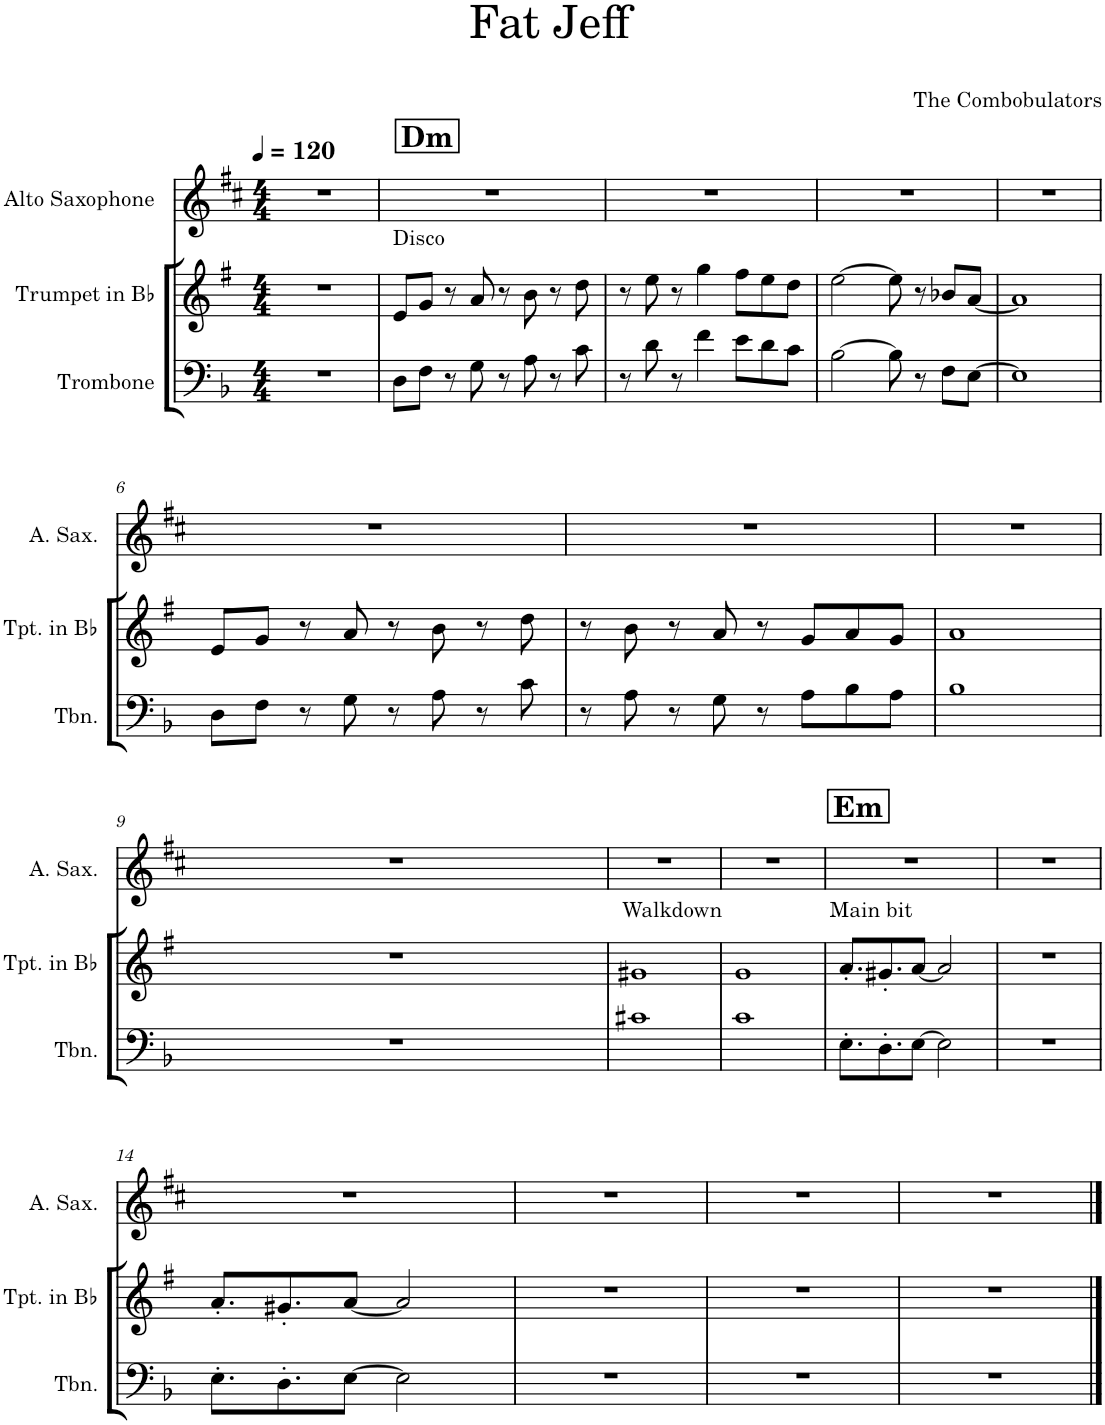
**kern	**kern	**kern
*part3	*part2	*part1
*staff3	*staff2	*staff1
*I"Trombone	*I"Trumpet in Bb	*I"Alto Saxophone
*I'Tbn.	*I'Tpt. in Bb	*I'A. Sax.
*clefF4	*clefG2	*clefG2
*	*Trd1c2	*Trd5c9
*k[b-]	*k[f#]	*k[f#c#]
*M4/4	*M4/4	*M4/4
*MM120	*MM120	*MM120
=1	=1	=1
1r	1r	1r
!!LO:REH:place=s1:a:B:cj:fs=14:t=Dm
=2	=2	=2
!	!LO:TX:a:t=Disco	!
8D\L	8e/L	1r
8F\J	8g/J	.
8r	8r	.
8G\	8a/	.
8r	8r	.
8A\	8b\	.
8r	8r	.
8c\	8dd\	.
=3	=3	=3
8r	8r	1r
8d\	8ee\	.
8r	8r	.
4f\	4gg\	.
8e\L	8ff#\L	.
8d\	8ee\	.
8c\J	8dd\J	.
=4	=4	=4
[2B-\	[2ee\	1r
8B-\]	8ee\]	.
8r	8r	.
8F\L	8b-X/L	.
[8E\J	[8a/J	.
=5	=5	=5
1E]	1a]	1r
!!LO:LB:g=z
=6	=6	=6
8D\L	8e/L	1r
8F\J	8g/J	.
8r	8r	.
8G\	8a/	.
8r	8r	.
8A\	8b\	.
8r	8r	.
8c\	8dd\	.
=7	=7	=7
8r	8r	1r
8A\	8b\	.
8r	8r	.
8G\	8a/	.
8r	8r	.
8A\L	8g/L	.
8B-\	8a/	.
8A\J	8g/J	.
=8	=8	=8
1B-	1a	1r
!!LO:LB:g=z
=9	=9	=9
1r	1r	1r
=10	=10	=10
!	!LO:TX:a:t=Walkdown	!
1c#X	1g#X	1r
=11	=11	=11
1c	1g	1r
!!LO:REH:place=s1:a:B:cj:fs=14:t=Em
=12	=12	=12
!	!LO:TX:a:t=Main bit	!
8.E'\L	8.a'/L	1r
8.D'\	8.g#X'/	.
[8E\J	[8a/J	.
2E\]	2a/]	.
=13	=13	=13
1r	1r	1r
!!LO:LB:g=z
=14	=14	=14
8.E'\L	8.a'/L	1r
8.D'\	8.g#X'/	.
[8E\J	[8a/J	.
2E\]	2a/]	.
=15	=15	=15
1r	1r	1r
=16	=16	=16
1r	1r	1r
=17	=17	=17
1r	1r	1r
==	==	==
*-	*-	*-
